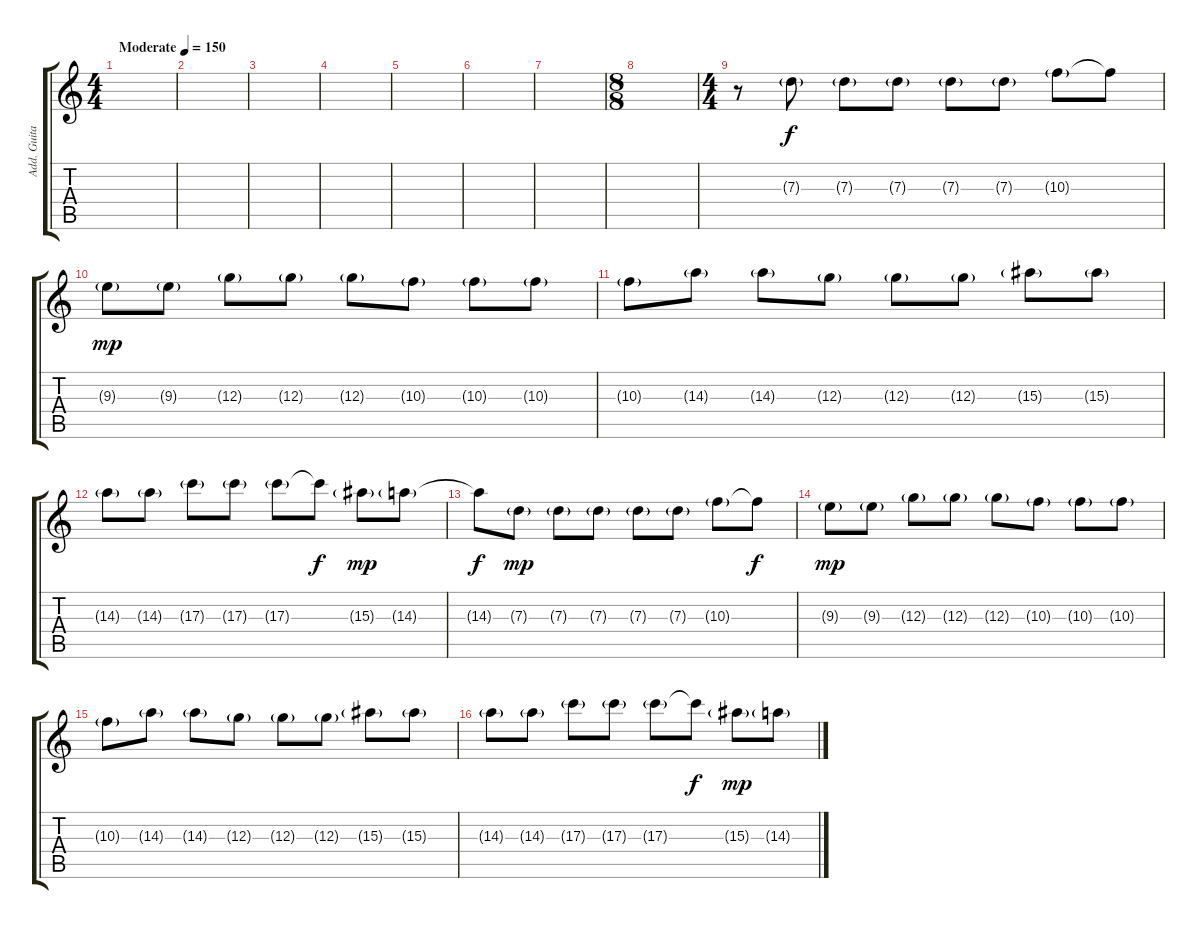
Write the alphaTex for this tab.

\track ("Add. Guitar/Effects" "Add. Guita") {instrument distortionguitar}
\staff {score tabs}
\tuning (E4 B3 G3 D3 A2 E2) {hide}
\ts (4 4)
\tempo (150 "Moderate")
\clef g2
\ks c
|
|
|
|
|
|
|
\ts (8 8)
|
\ts (4 4)
r.8 7.3{g}.8 7.3{g}.8 7.3{g}.8 7.3{g}.8 7.3{g}.8 10.3{g}.8 10.3{t}.8{dy f} |
9.3{g}.8{dy mp} 9.3{g}.8 12.3{g}.8 12.3{g}.8 12.3{g}.8 10.3{g}.8 10.3{g}.8 10.3{g}.8 |
10.3{g}.8 14.3{g}.8 14.3{g}.8 12.3{g}.8 12.3{g}.8 12.3{g}.8 15.3{g}.8 15.3{g}.8 |
14.3{g}.8 14.3{g}.8 17.3{g}.8 17.3{g}.8 17.3{g}.8 17.3{t}.8{dy f} 15.3{g}.8{dy mp} 14.3{g}.8 |
14.3{t}.8{dy f} 7.3{g}.8{dy mp} 7.3{g}.8 7.3{g}.8 7.3{g}.8 7.3{g}.8 10.3{g}.8 10.3{t}.8{dy f} |
9.3{g}.8{dy mp} 9.3{g}.8 12.3{g}.8 12.3{g}.8 12.3{g}.8 10.3{g}.8 10.3{g}.8 10.3{g}.8 |
10.3{g}.8 14.3{g}.8 14.3{g}.8 12.3{g}.8 12.3{g}.8 12.3{g}.8 15.3{g}.8 15.3{g}.8 |
14.3{g}.8 14.3{g}.8 17.3{g}.8 17.3{g}.8 17.3{g}.8 17.3{t}.8{dy f} 15.3{g}.8{dy mp} 14.3{g}.8
